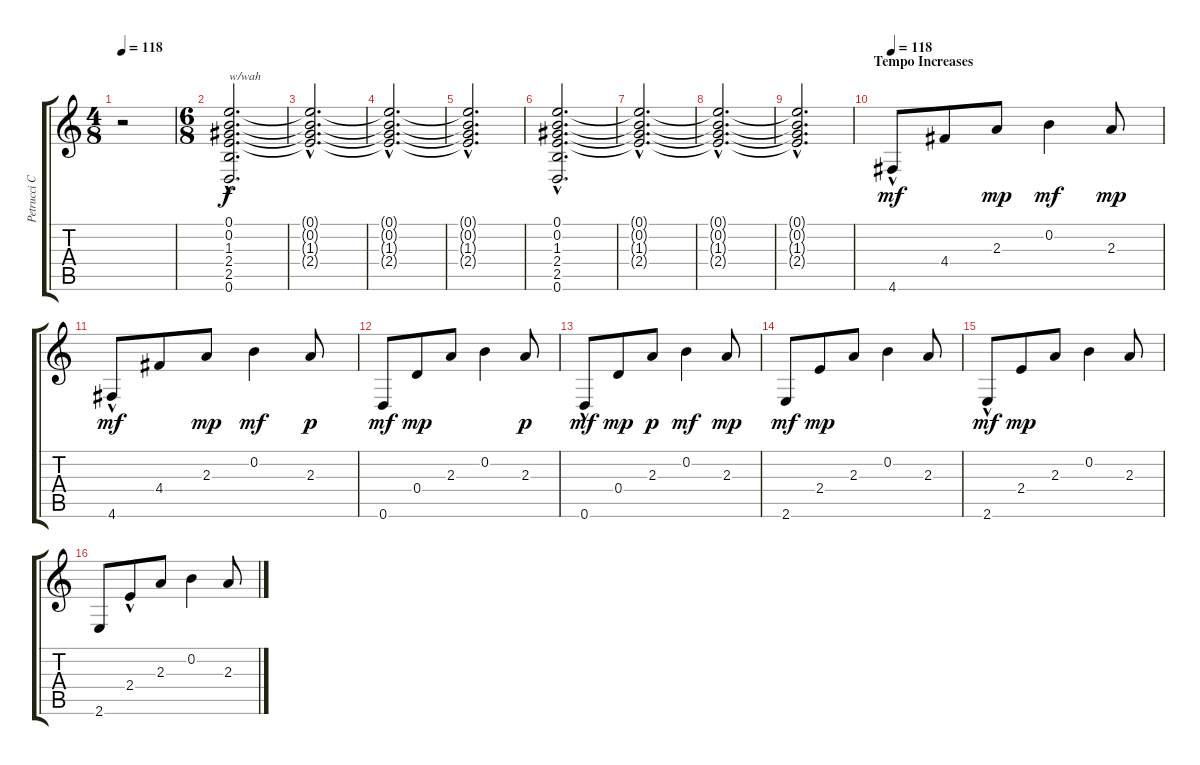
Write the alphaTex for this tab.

\track ("Petrucci Clean" "Petrucci C") {instrument electricguitarclean}
\staff {score tabs}
\tuning (E4 B3 G3 D3 A2 D2) {hide}
\ts (4 8)
\tempo 118
\clef g2
\ks c
r.2{dy f} |
\ts (6 8)
(0.1{hac} 0.2{hac} 1.3{hac} 2.4{hac} 2.5{hac} 0.6{hac}).2{d txt "w/wah" volume 9} |
(0.1{hac t} 0.2{hac t} 1.3{hac t} 2.4{hac t}).2{d} |
(0.1{hac t} 0.2{hac t} 1.3{hac t} 2.4{hac t}).2{d} |
(0.1{hac t} 0.2{hac t} 1.3{hac t} 2.4{hac t}).2{d} |
(0.1{hac} 0.2{hac} 1.3{hac} 2.4{hac} 2.5{hac} 0.6{hac}).2{d} |
(0.1{hac t} 0.2{hac t} 1.3{hac t} 2.4{hac t}).2{d} |
(0.1{hac t} 0.2{hac t} 1.3{hac t} 2.4{hac t}).2{d} |
(0.1{hac t} 0.2{hac t} 1.3{hac t} 2.4{hac t}).2{d} |
\section ("" "Tempo Increases")
\tempo 118
4.6{hac}.8{dy mf volume 15} 4.4.8 2.3.8{dy mp} 0.2.4{dy mf} 2.3.8{dy mp} |
4.6{hac}.8{dy mf} 4.4.8 2.3.8{dy mp} 0.2.4{dy mf} 2.3.8{dy p} |
0.6.8{dy mf} 0.4.8{dy mp} 2.3.8 0.2.4 2.3.8{dy p} |
0.6{hac}.8{dy mf} 0.4.8{dy mp} 2.3.8{dy p} 0.2.4{dy mf} 2.3.8{dy mp} |
2.6.8{dy mf} 2.4.8{dy mp} 2.3.8 0.2.4 2.3.8 |
2.6{hac}.8{dy mf} 2.4.8{dy mp} 2.3.8 0.2.4 2.3.8 |
2.6.8 2.4{hac}.8 2.3.8 0.2.4 2.3.8
